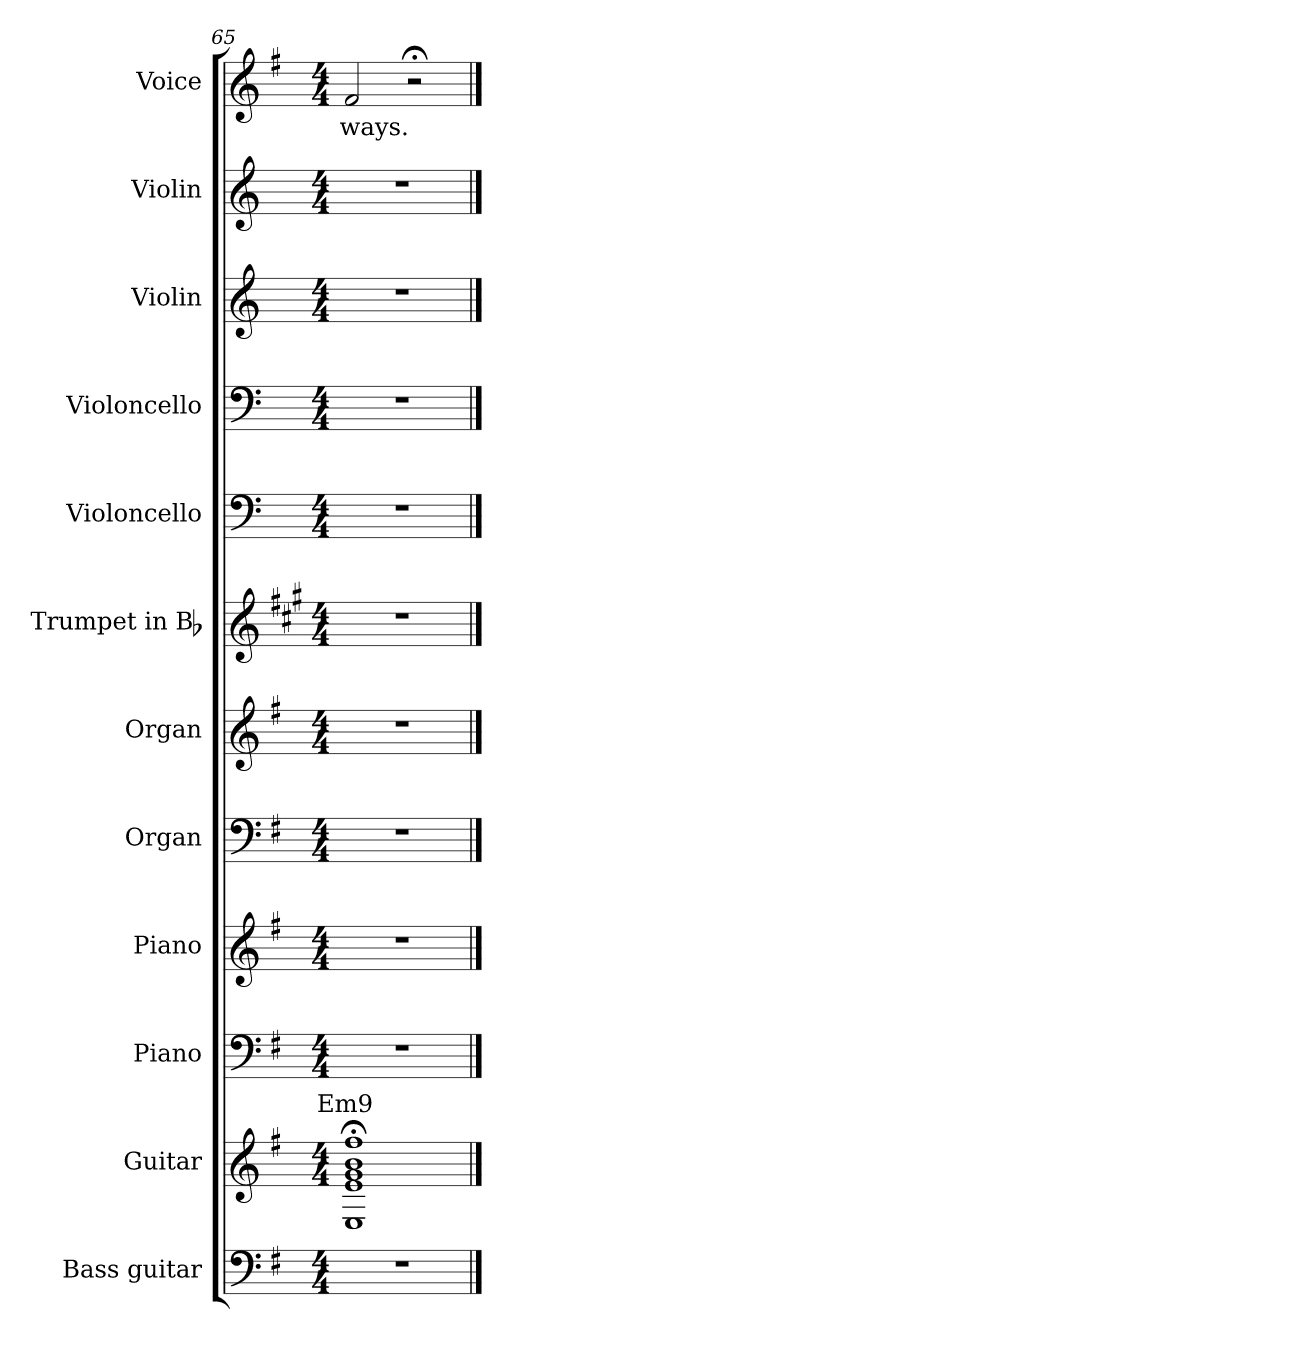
**kern	**kern	**kern	**kern	**kern	**kern	**kern	**kern	**kern	**kern	**kern	**kern	**text
*part12	*part11	*part10	*part9	*part8	*part7	*part6	*part5	*part4	*part3	*part2	*part1	*part1
*staff12	*staff11	*staff10	*staff9	*staff8	*staff7	*staff6	*staff5	*staff4	*staff3	*staff2	*staff1	*staff1
*I"Bass guitar	*I"Guitar	*I"Piano	*I"Piano	*I"Organ	*I"Organ	*I"Trumpet in Bb	*I"Violoncello	*I"Violoncello	*I"Violin	*I"Violin	*I"Voice	*
*I'Bass	*I'Guit.	*I'Pno	*I'Pno	*I'Org.	*I'Org.	*I'Tpt	*I'Vc.	*I'Vc.	*I'Vln	*I'Vln	*I'Voice	*
*clefF4	*clefG2	*clefF4	*clefG2	*clefF4	*clefG2	*clefG2	*clefF4	*clefF4	*clefG2	*clefG2	*clefG2	*
*ITrd7c12	*ITrd7c12	*	*	*	*	*ITrd1c2	*	*	*	*	*	*
*k[f#]	*k[f#]	*k[f#]	*k[f#]	*k[f#]	*k[f#]	*k[f#]	*k[]	*k[]	*k[]	*k[]	*k[f#]	*
*G:	*G:	*G:	*G:	*G:	*G:	*G:	*C:	*C:	*C:	*C:	*G:	*
*M4/4	*M4/4	*M4/4	*M4/4	*M4/4	*M4/4	*M4/4	*M4/4	*M4/4	*M4/4	*M4/4	*M4/4	*
=65	=65	=65	=65	=65	=65	=65	=65	=65	=65	=65	=65	=65
!	!LO:TX:a:cj:t=Em9	!	!	!	!	!	!	!	!	!	!	!
!	!	!	!	!	!	!	!	!	!	!	!	!LO:LY:b:color=#000000
1r	1EEi; 1Ei; 1Gi; 1Bi; 1f#i;	1r	1r	1r	1r	1r	1r	1r	1r	1r	2f#i/	ways.
.	.	.	.	.	.	.	.	.	.	.	2r;	.
==	==	==	==	==	==	==	==	==	==	==	==	==
*-	*-	*-	*-	*-	*-	*-	*-	*-	*-	*-	*-	*-
